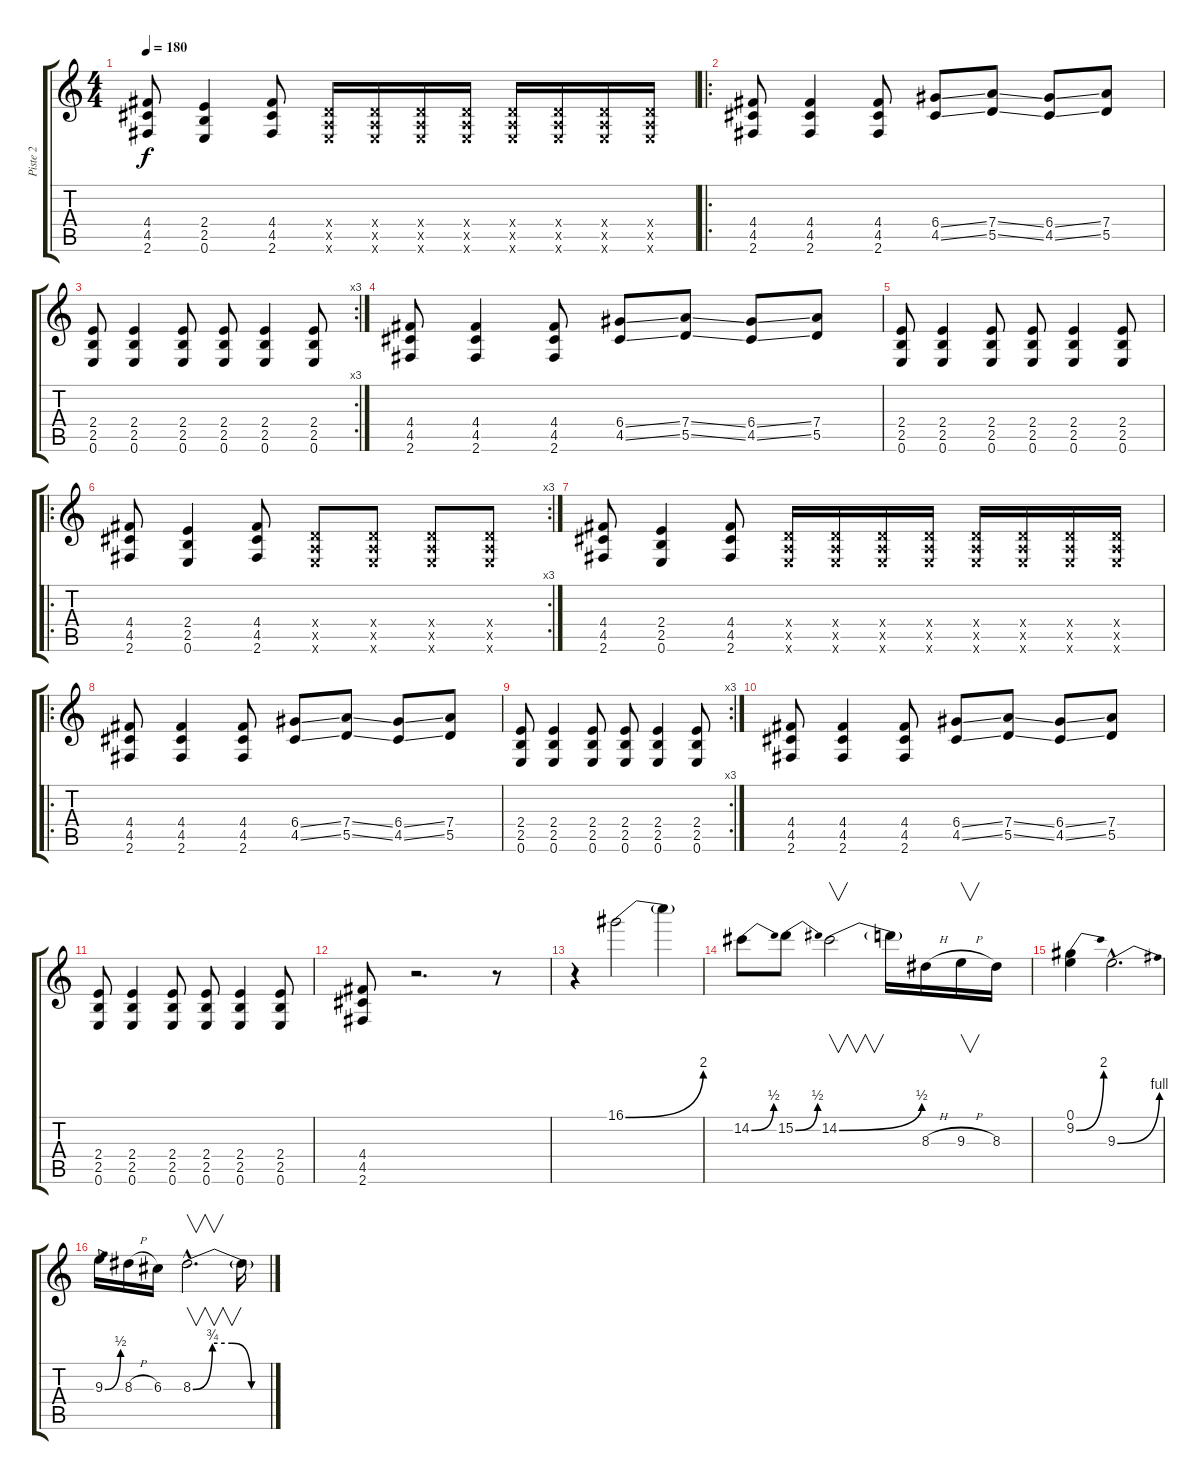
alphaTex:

\track ("Piste 2" "Piste 2") {instrument overdrivenguitar}
\staff {score tabs}
\tuning (E4 B3 G3 D3 A2 E2) {hide}
\ts (4 4)
\tempo 180
\clef g2
\ks c
(4.4 4.5 2.6).8{dy f} (2.4 2.5 0.6).4 (4.4 4.5 2.6).8 (0.4{x} 0.5{x} 0.6{x}).16 (0.4{x} 0.5{x} 0.6{x}).16 (0.4{x} 0.5{x} 0.6{x}).16 (0.4{x} 0.5{x} 0.6{x}).16 (0.4{x} 0.5{x} 0.6{x}).16 (0.4{x} 0.5{x} 0.6{x}).16 (0.4{x} 0.5{x} 0.6{x}).16 (0.4{x} 0.5{x} 0.6{x}).16 |
\ro
(4.4 4.5 2.6).8 (4.4 4.5 2.6).4 (4.4 4.5 2.6).8 (6.4{ss} 4.5{ss}).8 (7.4{ss} 5.5{ss}).8 (6.4{ss} 4.5{ss}).8 (7.4 5.5).8 |
\rc 3
(2.4 2.5 0.6).8 (2.4 2.5 0.6).4 (2.4 2.5 0.6).8 (2.4 2.5 0.6).8 (2.4 2.5 0.6).4 (2.4 2.5 0.6).8 |
(4.4 4.5 2.6).8 (4.4 4.5 2.6).4 (4.4 4.5 2.6).8 (6.4{ss} 4.5{ss}).8 (7.4{ss} 5.5{ss}).8 (6.4{ss} 4.5{ss}).8 (7.4 5.5).8 |
(2.4 2.5 0.6).8 (2.4 2.5 0.6).4 (2.4 2.5 0.6).8 (2.4 2.5 0.6).8 (2.4 2.5 0.6).4 (2.4 2.5 0.6).8 |
\ro
\rc 3
(4.4 4.5 2.6).8 (2.4 2.5 0.6).4 (4.4 4.5 2.6).8 (0.4{x} 0.5{x} 0.6{x}).8 (0.4{x} 0.5{x} 0.6{x}).8 (0.4{x} 0.5{x} 0.6{x}).8 (0.4{x} 0.5{x} 0.6{x}).8 |
(4.4 4.5 2.6).8 (2.4 2.5 0.6).4 (4.4 4.5 2.6).8 (0.4{x} 0.5{x} 0.6{x}).16 (0.4{x} 0.5{x} 0.6{x}).16 (0.4{x} 0.5{x} 0.6{x}).16 (0.4{x} 0.5{x} 0.6{x}).16 (0.4{x} 0.5{x} 0.6{x}).16 (0.4{x} 0.5{x} 0.6{x}).16 (0.4{x} 0.5{x} 0.6{x}).16 (0.4{x} 0.5{x} 0.6{x}).16 |
\ro
(4.4 4.5 2.6).8 (4.4 4.5 2.6).4 (4.4 4.5 2.6).8 (6.4{ss} 4.5{ss}).8 (7.4{ss} 5.5{ss}).8 (6.4{ss} 4.5{ss}).8 (7.4 5.5).8 |
\rc 3
(2.4 2.5 0.6).8 (2.4 2.5 0.6).4 (2.4 2.5 0.6).8 (2.4 2.5 0.6).8 (2.4 2.5 0.6).4 (2.4 2.5 0.6).8 |
(4.4 4.5 2.6).8 (4.4 4.5 2.6).4 (4.4 4.5 2.6).8 (6.4{ss} 4.5{ss}).8 (7.4{ss} 5.5{ss}).8 (6.4{ss} 4.5{ss}).8 (7.4 5.5).8 |
(2.4 2.5 0.6).8 (2.4 2.5 0.6).4 (2.4 2.5 0.6).8 (2.4 2.5 0.6).8 (2.4 2.5 0.6).4 (2.4 2.5 0.6).8 |
(4.4 4.5 2.6).8 r.2{d} r.8 |
r.4 16.1{be (bend 0 0 60 8)}.2{volume 16 instrument distortionguitar} 16.1{t}.4 |
14.2{be (bend 0 0 60 2)}.8 15.2{be (bend 0 0 60 2)}.8 14.2{be (bend 0 0 60 2)}.2{v} 14.2{t}.16 8.3{h}.16 9.3{h}.16{v} 8.3.16 |
(0.1 9.2{be (bend 0 0 60 8)}).4 9.3{be (bend 0 0 60 4) hac}.2{d} |
9.3{be (bend 0 0 60 2)}.16 8.3{h}.16 6.3.16 8.3{be (custom 0 0 15 3 30 3 45 0 60 0) hac}.2{v d} 8.3{t}.16
